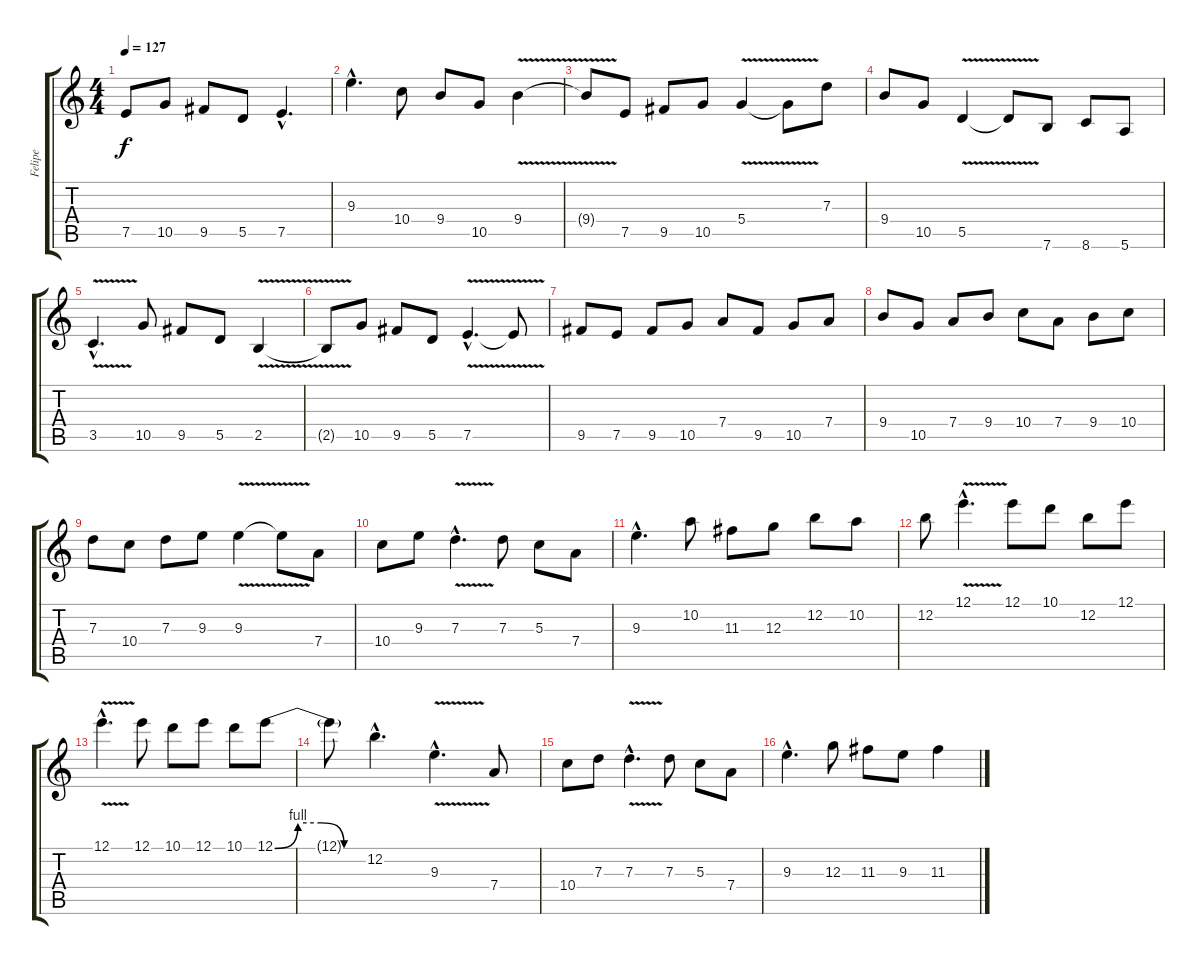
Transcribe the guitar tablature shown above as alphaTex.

\track ("Felipe" "Felipe") {instrument overdrivenguitar}
\staff {score tabs}
\tuning (E4 B3 G3 D3 A2 E2) {hide}
\ts (4 4)
\tempo 127
\clef g2
\ks c
7.5{t}.8{dy f} 10.5.8 9.5.8 5.5.8 7.5{hac}.4{d} |
9.3{hac}.4{d} 10.4.8 9.4.8 10.5.8 9.4{v}.4 |
9.4{t}.8 7.5.8 9.5.8 10.5.8 5.4{v}.4 5.4{t}.8 7.3.8 |
9.4.8 10.5.8 5.5{v}.4 5.5{t}.8 7.6.8 8.6.8 5.6.8 |
3.5{v hac}.4{d} 10.5.8 9.5.8 5.5.8 2.5{v}.4 |
2.5{t}.8 10.5.8 9.5.8 5.5.8 7.5{v hac}.4{d} 7.5{t}.8 |
9.5.8 7.5.8 9.5.8 10.5.8 7.4.8 9.5.8 10.5.8 7.4.8 |
9.4.8 10.5.8 7.4.8 9.4.8 10.4.8 7.4.8 9.4.8 10.4.8 |
7.3.8 10.4.8 7.3.8 9.3.8 9.3{v}.4 9.3{t}.8 7.4.8 |
10.4.8 9.3.8 7.3{v hac}.4{d} 7.3.8 5.3.8 7.4.8 |
9.3{hac}.4{d} 10.2.8 11.3.8 12.3.8 12.2.8 10.2.8 |
12.2.8 12.1{v hac}.4{d} 12.1.8 10.1.8 12.2.8 12.1.8 |
12.1{v hac}.4{d} 12.1.8 10.1.8 12.1.8 10.1.8 12.1{be (custom 0 0 15 4 30 4 45 0 60 0)}.8 |
12.1{t}.8 12.2{hac}.4{d} 9.3{v hac}.4{d} 7.4.8 |
10.4.8 7.3.8 7.3{v hac}.4{d} 7.3.8 5.3.8 7.4.8 |
9.3{hac}.4{d} 12.3.8 11.3.8 9.3.8 11.3.4
